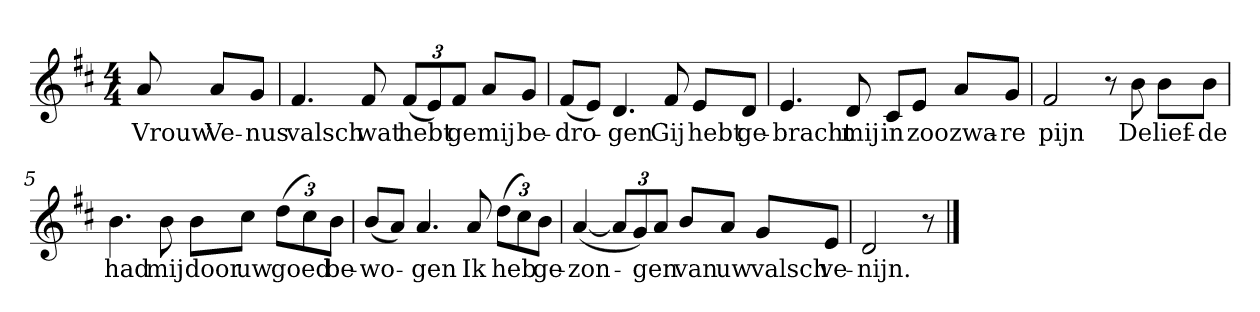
**kern	**text
*part1	*part1
*staff1	*staff1
*clefG2	*
*k[f#c#]	*
*D:	*
*M4/4	*
*MM120	*
=	=
8a	Vrouw
8a/L	Ve-
8g/J	-nus
=1	=1
4.f#	valsch
8f#	wat
(12f#/L	hebt
12e/)	.
12f#/J	ge
8a/L	mij
8g/J	be-
=2	=2
(8f#/L	-dro-
8e/J)	.
4.d	-gen
8f#	Gij
8e/L	hebt
8d/J	ge-
=3	=3
4.e	-bracht
8d	mij
8c#/L	in
8e/J	zoo
8a/L	zwa-
8g/J	-re
=4	=4
2f#	pijn
8r	.
8b	De
8b\L	lief-
8b\J	-de
=5	=5
4.b	had
8b	mij
8b\L	door
8cc#\J	uw
(12dd\L	goed
12cc#\)	.
12b\J	be-
=6	=6
(8b/L	-wo-
8a/J)	.
4.a	-gen
8a	Ik
(12dd\L	heb
12cc#\)	.
12b\J	ge-
=7	=7
([4a	-zon-
12a/L]	.
12g/)	.
12a/J	-gen
8b/L	van
8a/J	uw
8g/L	valsch
8e/J	ve-
=8	=8
2d	-nijn.
8r	.
==	==
*-	*-
